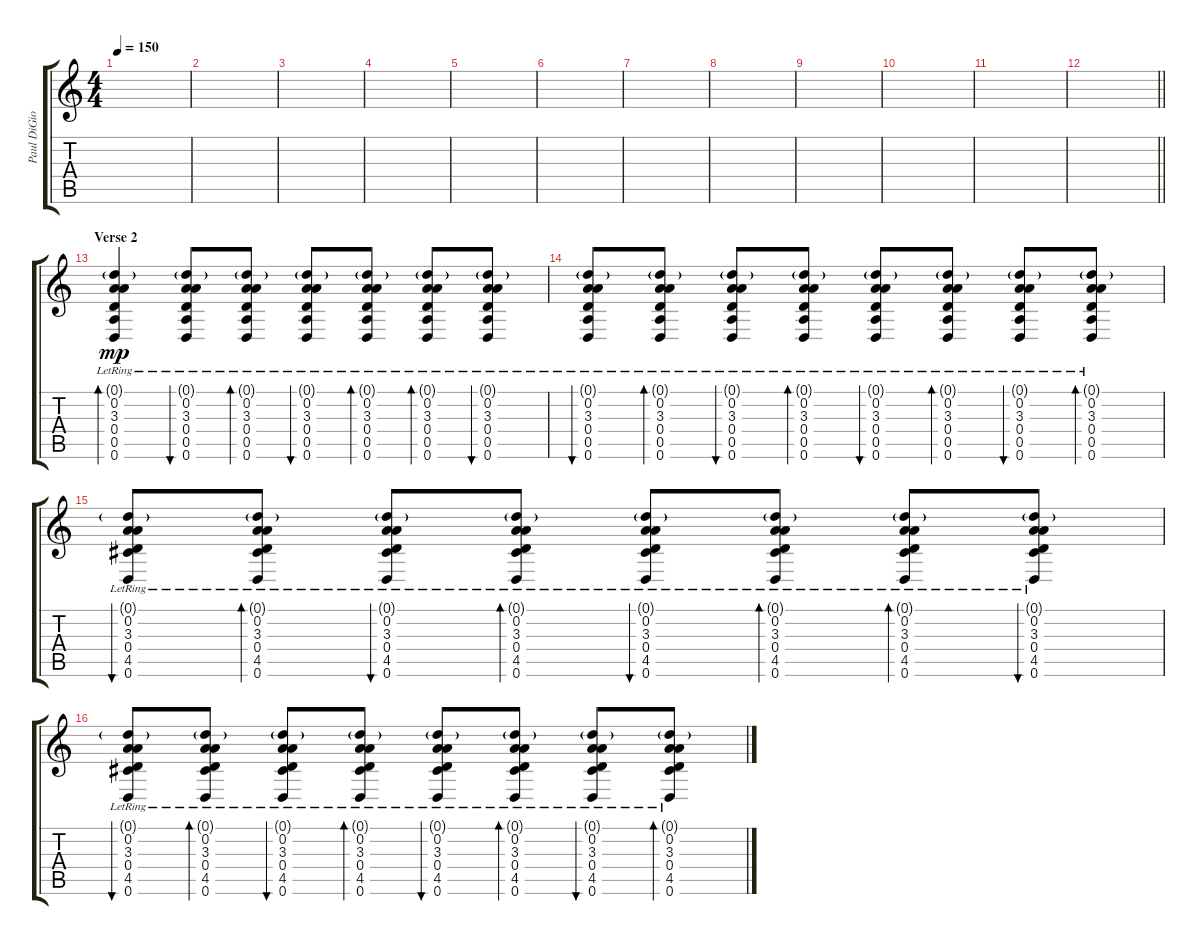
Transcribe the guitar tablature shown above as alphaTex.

\track ("Paul DiGiovanni (Overdub Lead Guitar)" "Paul DiGio") {instrument overdrivenguitar}
\staff {score tabs}
\tuning (D4 A3 Gb3 D3 A2 D2) {hide}
\ts (4 4)
\tempo 150
\clef g2
\ks c
|
|
|
|
|
|
|
|
|
|
|
\barLineRight lightlight
|
\section ("" "Verse 2")
(0.1{g lr} 0.2{lr} 3.3{lr} 0.4{lr} 0.5{lr} 0.6{lr}).4{bd 240 dy mp} (0.1{g lr} 0.2{lr} 3.3{lr} 0.4{lr} 0.5{lr} 0.6{lr}).8{bu 60} (0.1{g lr} 0.2{lr} 3.3{lr} 0.4{lr} 0.5{lr} 0.6{lr}).8{bd 60} (0.1{g lr} 0.2{lr} 3.3{lr} 0.4{lr} 0.5{lr} 0.6{lr}).8{bu 60} (0.1{g lr} 0.2{lr} 3.3{lr} 0.4{lr} 0.5{lr} 0.6{lr}).8{bd 60} (0.1{g lr} 0.2{lr} 3.3{lr} 0.4{lr} 0.5{lr} 0.6{lr}).8{bd 60} (0.1{g lr} 0.2{lr} 3.3{lr} 0.4{lr} 0.5{lr} 0.6{lr}).8{bu 60} |
(0.1{g lr} 0.2{lr} 3.3{lr} 0.4{lr} 0.5{lr} 0.6{lr}).8{bu 60} (0.1{g lr} 0.2{lr} 3.3{lr} 0.4{lr} 0.5{lr} 0.6{lr}).8{bd 60} (0.1{g lr} 0.2{lr} 3.3{lr} 0.4{lr} 0.5{lr} 0.6{lr}).8{bu 60} (0.1{g lr} 0.2{lr} 3.3{lr} 0.4{lr} 0.5{lr} 0.6{lr}).8{bd 60} (0.1{g lr} 0.2{lr} 3.3{lr} 0.4{lr} 0.5{lr} 0.6{lr}).8{bu 60} (0.1{g lr} 0.2{lr} 3.3{lr} 0.4{lr} 0.5{lr} 0.6{lr}).8{bd 60} (0.1{g lr} 0.2{lr} 3.3{lr} 0.4{lr} 0.5{lr} 0.6{lr}).8{bu 60} (0.1{g lr} 0.2{lr} 3.3{lr} 0.4{lr} 0.5{lr} 0.6{lr}).8{bd 60} |
(0.1{g lr} 0.2{lr} 3.3{lr} 0.4{lr} 4.5{lr} 0.6{lr}).8{bu 60} (0.1{g lr} 0.2{lr} 3.3{lr} 0.4{lr} 4.5{lr} 0.6{lr}).8{bd 60} (0.1{g lr} 0.2{lr} 3.3{lr} 0.4{lr} 4.5{lr} 0.6{lr}).8{bu 60} (0.1{g lr} 0.2{lr} 3.3{lr} 0.4{lr} 4.5{lr} 0.6{lr}).8{bd 60} (0.1{g lr} 0.2{lr} 3.3{lr} 0.4{lr} 4.5{lr} 0.6{lr}).8{bu 60} (0.1{g lr} 0.2{lr} 3.3{lr} 0.4{lr} 4.5{lr} 0.6{lr}).8{bd 60} (0.1{g lr} 0.2{lr} 3.3{lr} 0.4{lr} 4.5{lr} 0.6{lr}).8{bd 60} (0.1{g lr} 0.2{lr} 3.3{lr} 0.4{lr} 4.5{lr} 0.6{lr}).8{bu 60} |
(0.1{g lr} 0.2{lr} 3.3{lr} 0.4{lr} 4.5{lr} 0.6{lr}).8{bu 60} (0.1{g lr} 0.2{lr} 3.3{lr} 0.4{lr} 4.5{lr} 0.6{lr}).8{bd 60} (0.1{g lr} 0.2{lr} 3.3{lr} 0.4{lr} 4.5{lr} 0.6{lr}).8{bu 60} (0.1{g lr} 0.2{lr} 3.3{lr} 0.4{lr} 4.5{lr} 0.6{lr}).8{bd 60} (0.1{g lr} 0.2{lr} 3.3{lr} 0.4{lr} 4.5{lr} 0.6{lr}).8{bu 60} (0.1{g lr} 0.2{lr} 3.3{lr} 0.4{lr} 4.5{lr} 0.6{lr}).8{bd 60} (0.1{g lr} 0.2{lr} 3.3{lr} 0.4{lr} 4.5{lr} 0.6{lr}).8{bu 60} (0.1{g lr} 0.2{lr} 3.3{lr} 0.4{lr} 4.5{lr} 0.6{lr}).8{bd 60}
